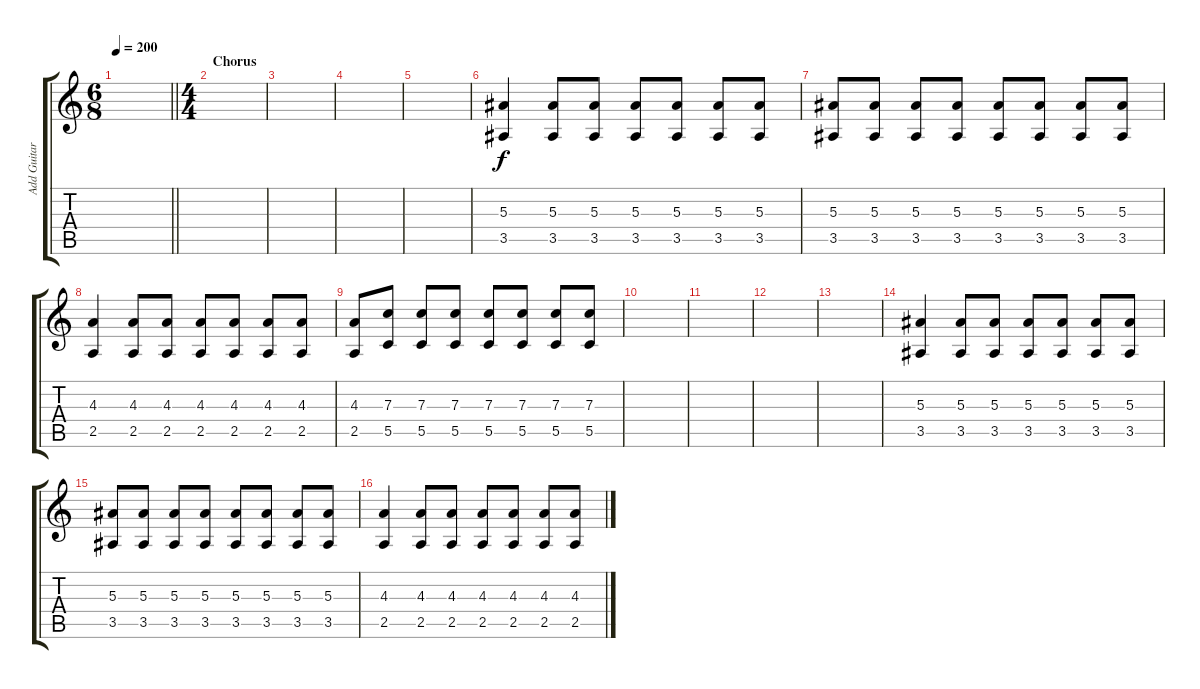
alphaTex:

\track ("Add Guitar" "Add Guitar") {instrument distortionguitar}
\staff {score tabs}
\tuning (D4 A3 F3 C3 G2 C2) {hide}
\ts (6 8)
\tempo 200
\clef g2
\barLineRight lightlight
\ks c
|
\ts (4 4)
\section ("" "Chorus")
|
|
|
|
(5.3 3.5).4 (5.3 3.5).8 (5.3 3.5).8 (5.3 3.5).8 (5.3 3.5).8 (5.3 3.5).8 (5.3 3.5).8 |
(5.3 3.5).8 (5.3 3.5).8 (5.3 3.5).8 (5.3 3.5).8 (5.3 3.5).8 (5.3 3.5).8 (5.3 3.5).8 (5.3 3.5).8 |
(4.3 2.5).4 (4.3 2.5).8 (4.3 2.5).8 (4.3 2.5).8 (4.3 2.5).8 (4.3 2.5).8 (4.3 2.5).8 |
(4.3 2.5).8 (7.3 5.5).8 (7.3 5.5).8 (7.3 5.5).8 (7.3 5.5).8 (7.3 5.5).8 (7.3 5.5).8 (7.3 5.5).8 |
|
|
|
|
(5.3 3.5).4 (5.3 3.5).8 (5.3 3.5).8 (5.3 3.5).8 (5.3 3.5).8 (5.3 3.5).8 (5.3 3.5).8 |
(5.3 3.5).8 (5.3 3.5).8 (5.3 3.5).8 (5.3 3.5).8 (5.3 3.5).8 (5.3 3.5).8 (5.3 3.5).8 (5.3 3.5).8 |
(4.3 2.5).4 (4.3 2.5).8 (4.3 2.5).8 (4.3 2.5).8 (4.3 2.5).8 (4.3 2.5).8 (4.3 2.5).8
